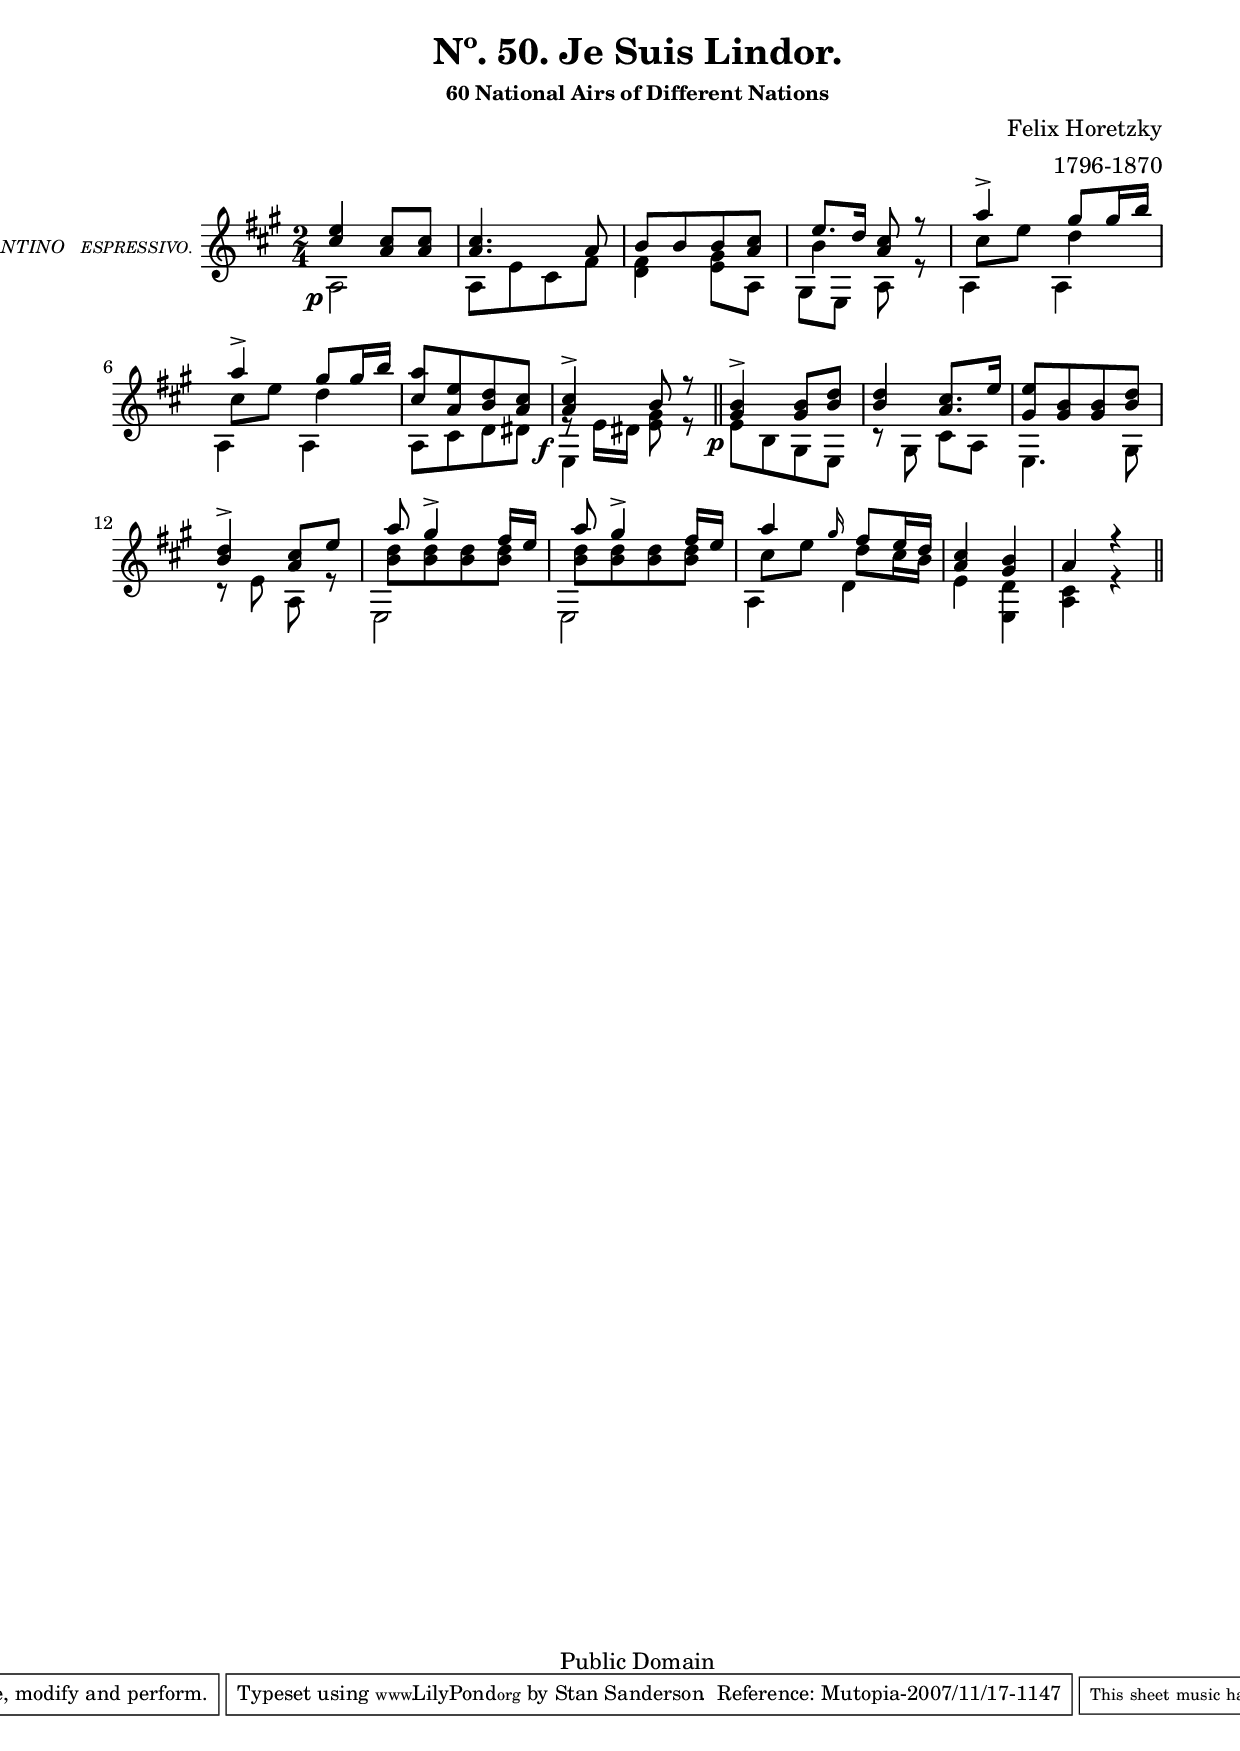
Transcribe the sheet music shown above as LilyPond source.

% Entered on Nov 12, 2007
\version "2.11.34"
%#(set-global-staff-size 17) 

\paper {
%	#(set-paper-size "a4")
%	#(set-paper-size "letter")
	left-margin = 0.75 \in
	line-width = 7.0 \in
	between-system-padding = #2.0
	between-system-space = #2.0
	ragged-last-bottom = ##t 
	ragged-bottom = ##f
}

\header {
	title = "Nº. 50. Je Suis Lindor."
	subtitle = ""
	subsubtitle = "60 National Airs of Different Nations"
	composer = \markup{\column \right-align 
	{\line {Felix Horetzky} 1796-1870}}
	meter = ""
% MUTOPIA
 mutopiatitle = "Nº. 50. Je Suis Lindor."
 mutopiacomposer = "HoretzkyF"
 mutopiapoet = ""
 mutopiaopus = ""
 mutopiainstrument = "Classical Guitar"
 date = "unk"
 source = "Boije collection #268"
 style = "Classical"
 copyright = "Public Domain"
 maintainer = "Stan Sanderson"
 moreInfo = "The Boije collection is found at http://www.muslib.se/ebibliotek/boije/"
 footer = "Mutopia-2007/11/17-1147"
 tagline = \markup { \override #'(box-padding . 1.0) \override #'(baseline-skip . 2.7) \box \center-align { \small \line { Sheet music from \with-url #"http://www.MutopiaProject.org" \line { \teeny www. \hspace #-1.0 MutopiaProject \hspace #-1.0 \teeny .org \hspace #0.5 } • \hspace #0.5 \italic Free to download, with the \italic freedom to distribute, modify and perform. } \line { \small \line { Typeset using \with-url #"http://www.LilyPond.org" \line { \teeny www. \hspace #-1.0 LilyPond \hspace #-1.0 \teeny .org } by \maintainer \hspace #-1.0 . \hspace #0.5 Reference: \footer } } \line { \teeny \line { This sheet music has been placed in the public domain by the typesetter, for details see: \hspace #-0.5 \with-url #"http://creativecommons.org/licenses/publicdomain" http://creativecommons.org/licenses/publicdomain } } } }
}

%%%%%%%%%%%%%%%%%%%%%%%%%%%%%%%%%%%%
%%
%% Source & comments
%%	
%%  	Felix Horetzky was born in Horyszów Ruski, Poland, January 1, 1796.
%%	Little is known about he came to the guitar. He traveled to Vienna
%%	to study under master guitarrist, Mauro Giuliani. He traveled
%%  	extensively in Europe as a concert performer and teacher. He wrote
%%  	between 100 and 150 pieces for the guitar. He died in Edinburgh
%%  	on October 6, 1870.
%%
%%	This piece is from #268, "60 National Airs of Different Nations",
%%	in the Boije collection and is in the public domain.
%%	
%%	<http://www.muslib.se/ebibliotek/boije/>
%%	Publisher: Chappell (London), no date given.
%%
%%	Carl Boije (1849-1923) was an amateur guitarist whose vast collection
%%	was donated to the State Library of Sweden after his death.
%%
%%	The dynamic markings for the most part follow the original score; obvious
%%	notation errors have been corrected.
%%
%%%%%%%%%%%%%%%%%%%%%%%%%%%%%%%%%%%%

\include "english.ly"

%%%% shortcuts

dol = \markup { \smaller\italic "dolce."}
cres = \markup{\smaller\italic"cresc:"}
cress = \markup{\tiny\smaller\italic"cresc:"}
espr = \markup{\smaller\italic"espres:"}
rit = \markup{\smaller\italic"ritard:"}
atem = \markup{\smaller\italic"a tempo:"}
smz = \markup{\smaller\italic"smorz:"} % smorzando
showTup = { \override TupletNumber #'transparent = ##f
		\override TupletBracket #'transparent = ##f }
hideTup = { \override TupletNumber #'transparent = ##t
		\override TupletBracket #'transparent = ##t }
seg = \markup {\smaller \smaller \musicglyph #"scripts.segno"}
cod = \markup {\smaller \vcenter "to" \hspace #0.7 \smaller \vcenter \musicglyph #"scripts.coda"}
toseg = \markup { \bold \vcenter "to" \hspace #0.7 \vcenter \smaller \musicglyph #"scripts.segno" }
fin = \markup {\smaller \smaller \bold \italic "Fine."}		
I = \once \override NoteColumn #'ignore-collision = ##t
sdu = \once \override Stem #'direction = #UP
sdd = \once \override Stem #'direction = #DOWN

%% End shortcuts


%%%%%%%%%%
%% Reminders
%
%    \once \override DynamicText #'extra-offset = #'(-3.75 . 5.5)
%    \once \override TextScript #'extra-offset = #'( 0.8 . -2.3 )
%    \once \override Stem #'length-fraction = #0.8
%    \once \override Beam #'positions = #'(-2.2 . -3.0)
%
%%%%%%%%%%

upper = \relative c''{
	\set Staff.instrumentName=\markup{ \center-align 
	{\smaller\bold "Nº. 50.  " \smaller\smaller\italic "ANDANTINO  " 
	\tiny\smaller\italic "ESPRESSIVO. "}}
	<e cs>4 <cs a>8 <cs a> |
	<cs a>4. a8 |
	b[ b b <cs a>] |
	<<{e8. d16}\\{\override Stem #'length-fraction = #0.8 b4}>> <cs a>8 r |
	<<{a'4-> gs8 gs16 b}\\
	{\override Stem #'length-fraction = #0.8 cs,8 e d4}>> |
	<<{a'4-> gs8 gs16 b}\\
	{\override Stem #'length-fraction = #0.8 cs,8 e d4}>> |
	<a' cs,>8[ <e a,> <d b> <cs a>] |
	<<{<cs a>4->}\\{e,8\rest e16 ds}>> b'8 r | \bar "||"
	
	<b gs>4-> <b gs>8 <d b> |
	<d b>4 <cs a>8. e16 |
	<e gs,>8[ <b gs> <b gs> <d b>] |
	<d b>4-> <cs a>8 e |
	<<{a8 gs4-> fs16 e}\\
	{\override Stem #'length-fraction = #0.8 <d b>8[ <d b> <d b> <d b>]}>> |
	<<{a'8 gs4-> fs16 e}\\
	{\override Stem #'length-fraction = #0.8 <d b>8[ <d b> <d b> <d b>]}>> |
	<<{a'4 \grace gs16 fs8 e16 d }\\
	{\override Stem #'length-fraction = #0.7 cs8 e d cs16 b}>> |
	<cs a>4 <b gs> |
	a r |	
}


lower = \relative c' { 
	\override Staff.NoteCollision 
	#'merge-differently-headed = ##t
	\set fingeringOrientations = #'(left)
	\once \override DynamicText #'extra-offset = #'(-2.0 . 2.5)
	a2_\p |
	a8[ e' cs fs] |
	<fs d>4 <gs e>8 a, |
	gs e a r |
	a4 a |
	a a |
	a8[ cs d ds] |
	\once \override DynamicText #'extra-offset = #'(-2.5 . 3.5)
	e,4_\f <gs' e>8 r |
	
	\once \override DynamicText #'extra-offset = #'(-2.0 . 3.5)
	e8[_\p b gs e] |
	r gs cs a |
	e4. gs8 |
	r e' a, r |
	e2 |
	e |
	a4 d |
	e <d e,> |
	<cs a> r |	
}

staffClassicalGuitar = \new Staff  {
		\time 2/4
		\key a \major
		\set Staff.connectArpeggios = ##t
		\set Staff.midiInstrument="acoustic guitar (nylon)"
		<<
			\new Voice = A { \voiceOne  \upper }
			\new Voice = C { \voiceFour  \lower }
		>>
		\bar "||"   %%  "|."
}

\score { 
		<<
			\staffClassicalGuitar
		>>
		}
		
\layout  {\context {
   \Staff
   \consists Span_arpeggio_engraver
 } }

\score {
	\unfoldRepeats
	\staffClassicalGuitar
	\midi {
		\context {
			\Score
			tempoWholesPerMinute = #(ly:make-moment 72 4)
		}
		\context {
			\Voice
			\remove "Dynamic_performer"
	    }
    }
}
